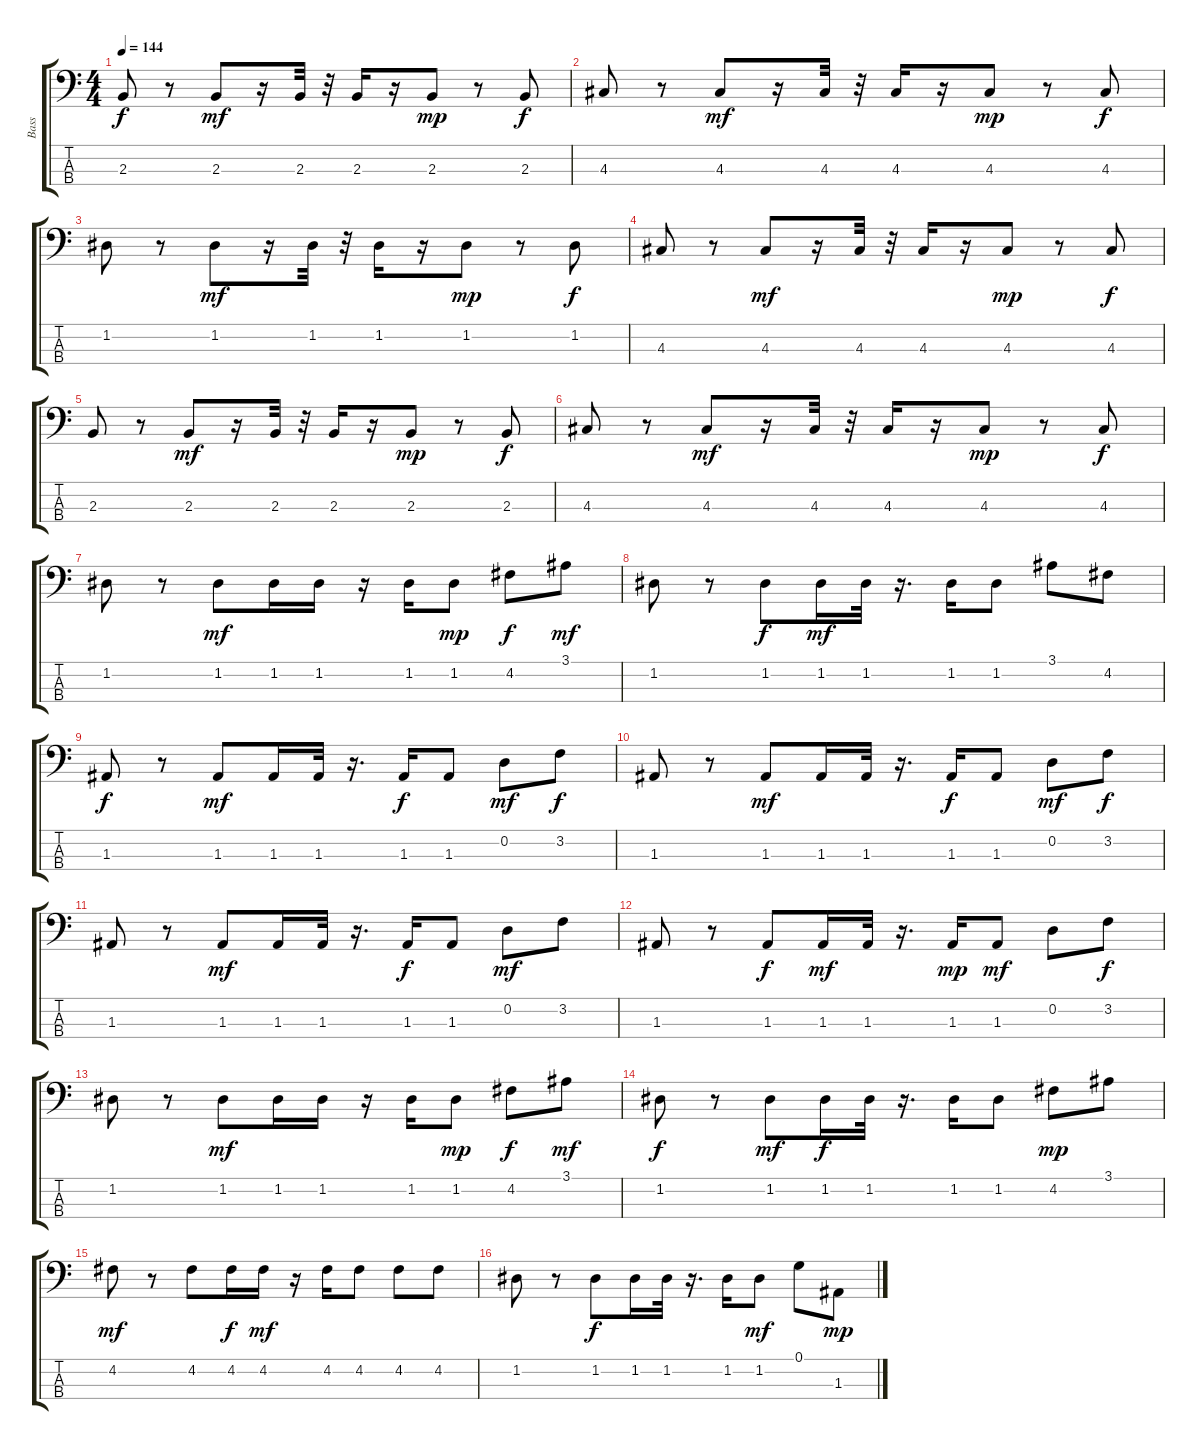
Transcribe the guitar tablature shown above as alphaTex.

\track ("Bass" "Bass") {instrument fretlessbass}
\staff {score tabs}
\tuning (G2 D2 A1 E1) {hide}
\ts (4 4)
\tempo 144
\clef f4
\ks c
2.3.8{dy f} r.8 2.3.8{dy mf} r.16 2.3.32 r.32 2.3.16 r.16 2.3.8{dy mp} r.8 2.3.8{dy f} |
4.3.8 r.8 4.3.8{dy mf} r.16 4.3.32 r.32 4.3.16 r.16 4.3.8{dy mp} r.8 4.3.8{dy f} |
1.2.8 r.8 1.2.8{dy mf} r.16 1.2.32 r.32 1.2.16 r.16 1.2.8{dy mp} r.8 1.2.8{dy f} |
4.3.8 r.8 4.3.8{dy mf} r.16 4.3.32 r.32 4.3.16 r.16 4.3.8{dy mp} r.8 4.3.8{dy f} |
2.3.8 r.8 2.3.8{dy mf} r.16 2.3.32 r.32 2.3.16 r.16 2.3.8{dy mp} r.8 2.3.8{dy f} |
4.3.8 r.8 4.3.8{dy mf} r.16 4.3.32 r.32 4.3.16 r.16 4.3.8{dy mp} r.8 4.3.8{dy f} |
1.2.8 r.8 1.2.8{dy mf} 1.2.16 1.2.16 r.16 1.2.16 1.2.8{dy mp} 4.2.8{dy f} 3.1.8{dy mf} |
1.2.8 r.8 1.2.8{dy f} 1.2.16{dy mf} 1.2.32 r.16{d} 1.2.16 1.2.8 3.1.8 4.2.8 |
1.3.8{dy f} r.8 1.3.8{dy mf} 1.3.16 1.3.32 r.16{d} 1.3.16{dy f} 1.3.8 0.2.8{dy mf} 3.2.8{dy f} |
1.3.8 r.8 1.3.8{dy mf} 1.3.16 1.3.32 r.16{d} 1.3.16{dy f} 1.3.8 0.2.8{dy mf} 3.2.8{dy f} |
1.3.8 r.8 1.3.8{dy mf} 1.3.16 1.3.32 r.16{d} 1.3.16{dy f} 1.3.8 0.2.8{dy mf} 3.2.8 |
1.3.8 r.8 1.3.8{dy f} 1.3.16{dy mf} 1.3.32 r.16{d} 1.3.16{dy mp} 1.3.8{dy mf} 0.2.8 3.2.8{dy f} |
1.2.8 r.8 1.2.8{dy mf} 1.2.16 1.2.16 r.16 1.2.16 1.2.8{dy mp} 4.2.8{dy f} 3.1.8{dy mf} |
1.2.8{dy f} r.8 1.2.8{dy mf} 1.2.16{dy f} 1.2.32 r.16{d} 1.2.16 1.2.8 4.2.8{dy mp} 3.1.8 |
4.2.8{dy mf} r.8 4.2.8 4.2.16{dy f} 4.2.16{dy mf} r.16 4.2.16 4.2.8 4.2.8 4.2.8 |
1.2.8 r.8 1.2.8{dy f} 1.2.16 1.2.32 r.16{d} 1.2.16 1.2.8{dy mf} 0.1.8 1.3.8{dy mp}
